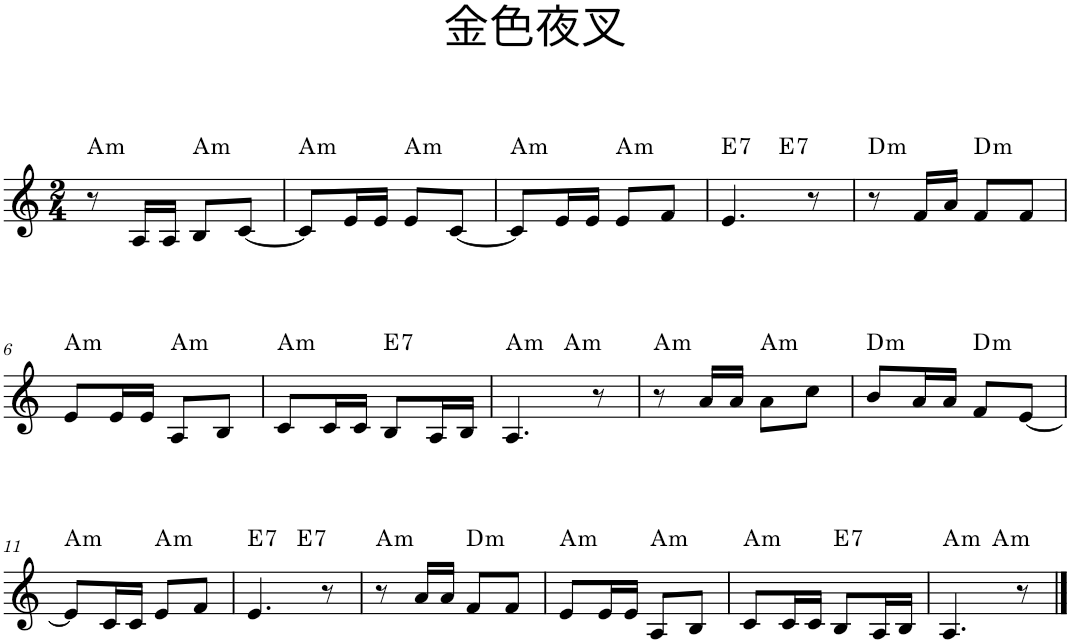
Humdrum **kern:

**kern	**harte
*part1	*part1
*staff1	*
*I"Piano	*
*I'Pno.	*
*clefG2	*
*k[]	*
*M2/4	*
=1	=1
!	!LO:H:kt=m
8r	A:min
16A/LL	.
16A/JJ	.
!	!LO:H:kt=m
8B/L	A:min
[<8c/J	.
=2	=2
!	!LO:H:kt=m
8c/L]	A:min
16e/L	.
16e/JJ	.
!	!LO:H:kt=m
8e/L	A:min
[<8c/J	.
=3	=3
!	!LO:H:kt=m
8c/L]	A:min
16e/L	.
16e/JJ	.
!	!LO:H:kt=m
8e/L	A:min
8f/J	.
=4	=4
!	!LO:H:kt=7
*^	*
4.e/	4ryy	E:7
!	!	!LO:H:kt=7
.	4ryy	E:7
8r	.	.
=5	=5	=5
!	!	!LO:H:kt=m
*v	*v	*
8r	D:min
16f/LL	.
16a/JJ	.
!	!LO:H:kt=m
8f/L	D:min
8f/J	.
!!LO:LB:g=z
=6	=6
!	!LO:H:kt=m
8e/L	A:min
16e/L	.
16e/JJ	.
!	!LO:H:kt=m
8A/L	A:min
8B/J	.
=7	=7
!	!LO:H:kt=m
8c/L	A:min
16c/L	.
16c/JJ	.
!	!LO:H:kt=7
8B/L	E:7
16A/L	.
16B/JJ	.
=8	=8
!	!LO:H:kt=m
*^	*
4.A/	4ryy	A:min
!	!	!LO:H:kt=m
.	4ryy	A:min
8r	.	.
=9	=9	=9
!	!	!LO:H:kt=m
*v	*v	*
8r	A:min
16a/LL	.
16a/JJ	.
!	!LO:H:kt=m
8a\L	A:min
8cc\J	.
=10	=10
!	!LO:H:kt=m
8b/L	D:min
16a/L	.
16a/JJ	.
!	!LO:H:kt=m
8f/L	D:min
[8e/J	.
!!LO:LB:g=z
=11	=11
!	!LO:H:kt=m
8e/L]	A:min
16c/L	.
16c/JJ	.
!	!LO:H:kt=m
8e/L	A:min
8f/J	.
=12	=12
!	!LO:H:kt=7
*^	*
4.e/	4ryy	E:7
!	!	!LO:H:kt=7
.	4ryy	E:7
8r	.	.
=13	=13	=13
!	!	!LO:H:kt=m
*v	*v	*
8r	A:min
16a/LL	.
16a/JJ	.
!	!LO:H:kt=m
8f/L	D:min
8f/J	.
=14	=14
!	!LO:H:kt=m
8e/L	A:min
16e/L	.
16e/JJ	.
!	!LO:H:kt=m
8A/L	A:min
8B/J	.
=15	=15
!	!LO:H:kt=m
8c/L	A:min
16c/L	.
16c/JJ	.
!	!LO:H:kt=7
8B/L	E:7
16A/L	.
16B/JJ	.
=16	=16
!	!LO:H:kt=m
*^	*
4.A/	4ryy	A:min
!	!	!LO:H:kt=m
.	4ryy	A:min
8r	.	.
*v	*v	*
==	==
*-	*-
